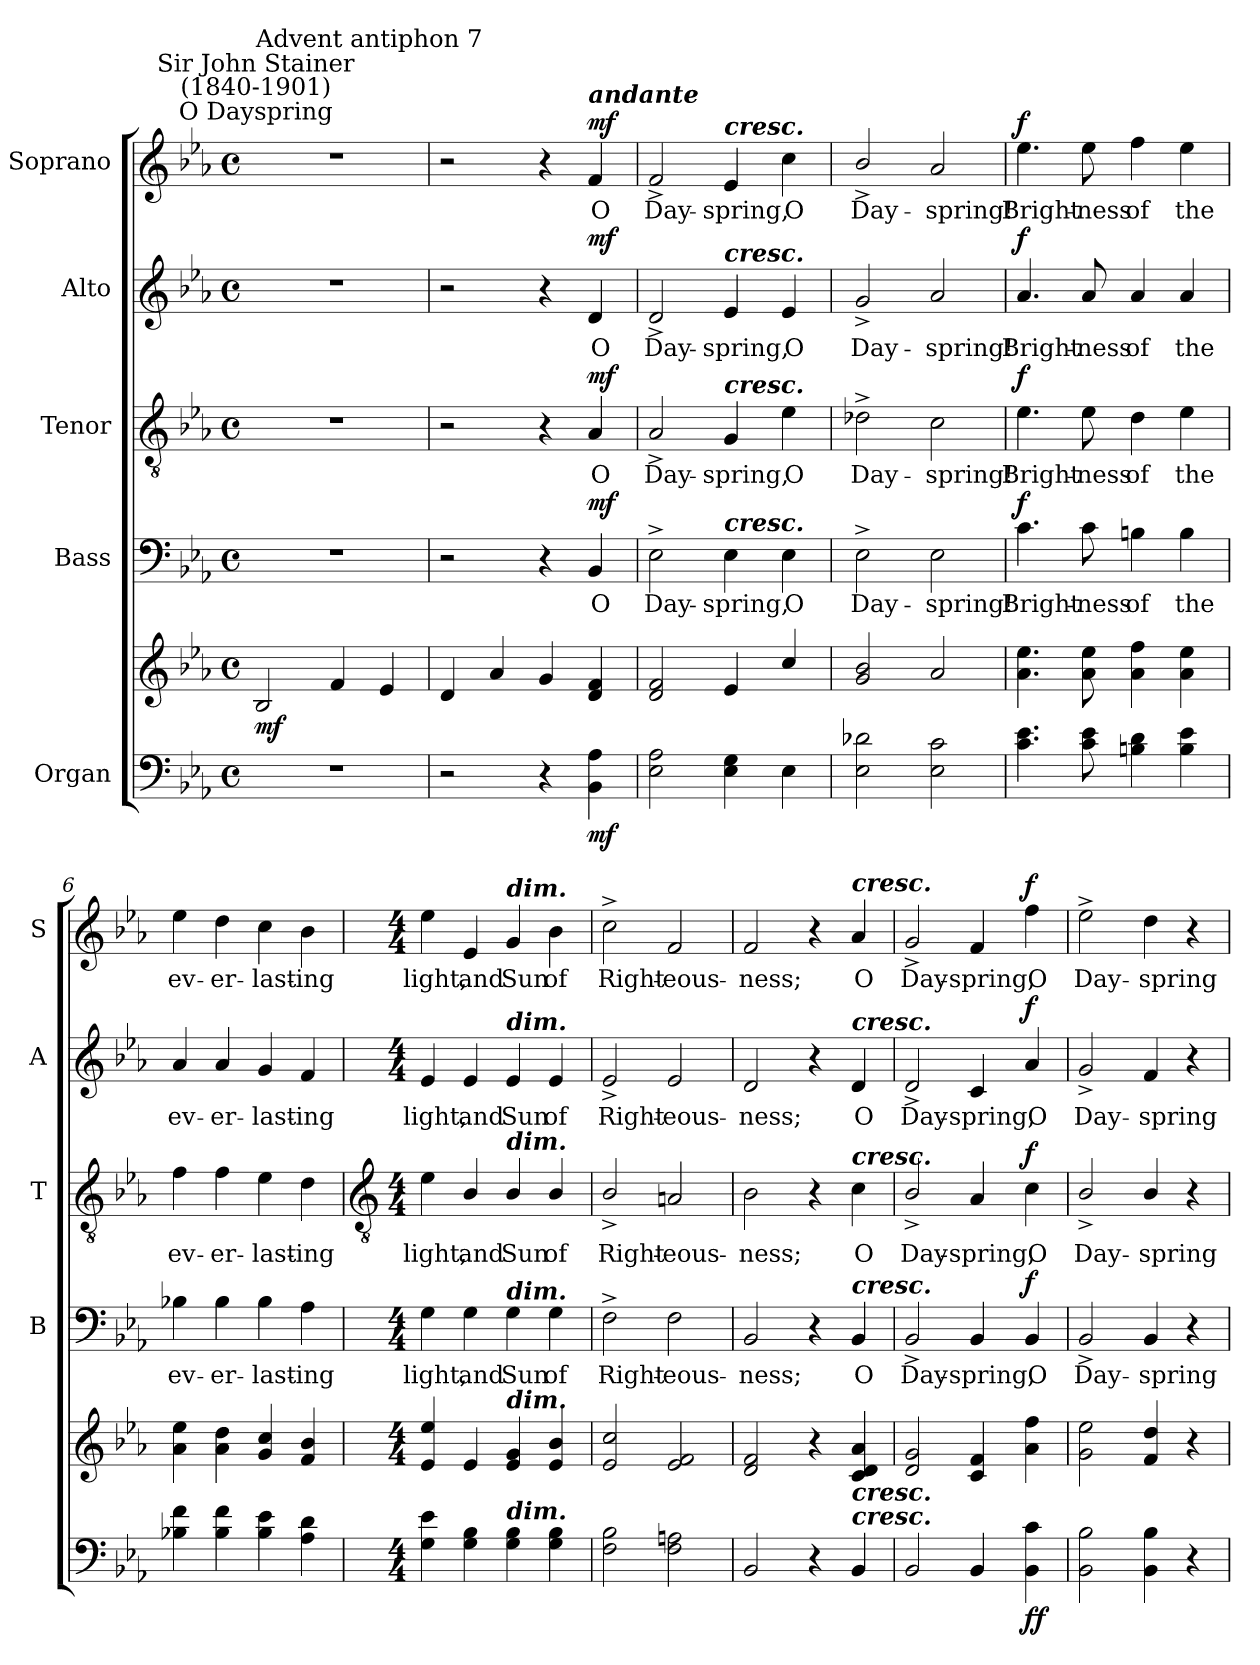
**kern	**kern	**dynam	**kern	**text	**dynam	**kern	**text	**dynam	**kern	**text	**dynam	**kern	**text	**dynam
*part5	*part5	*part5	*part4	*part4	*part4	*part3	*part3	*part3	*part2	*part2	*part2	*part1	*part1	*part1
*staff6	*staff5	*staff5/6	*staff4	*staff4	*staff4	*staff3	*staff3	*staff3	*staff2	*staff2	*staff2	*staff1	*staff1	*staff1
*I"Organ	*	*	*I"Bass	*	*	*I"Tenor	*	*	*I"Alto	*	*	*I"Soprano	*	*
*	*	*	*I'B	*	*	*I'T	*	*	*I'A	*	*	*I'S	*	*
*clefF4	*clefG2	*	*clefF4	*	*	*clefGv2	*	*	*clefG2	*	*	*clefG2	*	*
*k[b-e-a-]	*k[b-e-a-]	*	*k[b-e-a-]	*	*	*k[b-e-a-]	*	*	*k[b-e-a-]	*	*	*k[b-e-a-]	*	*
*E-:	*E-:	*	*E-:	*	*	*E-:	*	*	*E-:	*	*	*E-:	*	*
*M4/4	*M4/4	*	*M4/4	*	*	*M4/4	*	*	*M4/4	*	*	*M4/4	*	*
*met(c)	*met(c)	*	*met(c)	*	*	*met(c)	*	*	*met(c)	*	*	*met(c)	*	*
=1	=1	=1	=1	=1	=1	=1	=1	=1	=1	=1	=1	=1	=1	=1
!	!	!	!	!	!	!	!	!	!	!	!	!LO:TX:a:cj:t=O Dayspring	!	!
!	!	!	!	!	!	!	!	!	!	!	!	!LO:TX:a:cj:t=Sir John Stainer\n(1840-1901)	!	!
!	!	!	!	!	!	!	!	!	!	!	!	!LO:TX:a:t=Advent antiphon 7	!	!
!	!	!LO:DY:b	!	!	!	!	!	!	!	!	!	!	!	!
1r	2B-	mf	1r	.	.	1r	.	.	1r	.	.	1r	.	.
.	4f	.	.	.	.	.	.	.	.	.	.	.	.	.
.	4e-	.	.	.	.	.	.	.	.	.	.	.	.	.
=2	=2	=2	=2	=2	=2	=2	=2	=2	=2	=2	=2	=2	=2	=2
2r	4d	.	2r	.	.	2r	.	.	2r	.	.	2r	.	.
.	4a-	.	.	.	.	.	.	.	.	.	.	.	.	.
4r	4g	.	4r	.	.	4r	.	.	4r	.	.	4r	.	.
*	*	*	*	*	*	*	*	*	*	*	*	*MM100	*	*
!	!	!	!	!	!	!	!	!	!	!	!	!LO:TX:a:Bi:t=andante	!	!
!	!	!LO:DY:b=2	!	!LO:LY:b	!LO:DY:b	!	!LO:LY:b	!LO:DY:b	!	!LO:LY:b	!LO:DY:b	!	!LO:LY:b	!LO:DY:b
4BB-\ 4A-\	4d 4f	mf	4BB-	O	mf	4A-	O	mf	4d	O	mf	4f	O	mf
=3	=3	=3	=3	=3	=3	=3	=3	=3	=3	=3	=3	=3	=3	=3
!	!	!	!	!LO:LY:b	!	!	!LO:LY:b	!	!	!LO:LY:b	!	!	!LO:LY:b	!
2E- 2A-	2d 2f	.	2E-^	Day-	.	2A-^	Day-	.	2d^	Day-	.	2f^	Day-	.
!	!	!	!	!	!	!	!	!	!	!	!	!LO:TX:a:Bi:t=cresc.	!	!
!	!	!	!	!	!	!	!	!	!LO:TX:a:Bi:t=cresc.	!	!	!	!	!
!	!	!	!	!	!	!LO:TX:a:Bi:t=cresc.	!	!	!	!	!	!	!	!
!	!	!	!LO:TX:a:Bi:t=cresc.	!	!	!	!	!	!	!	!	!	!	!
!	!	!	!	!LO:LY:b	!	!	!LO:LY:b	!	!	!LO:LY:b	!	!	!LO:LY:b	!
4E- 4G	4e-	.	4E-	-spring,	.	4G	-spring,	.	4e-	-spring,	.	4e-	-spring,	.
!	!	!	!	!LO:LY:b	!	!	!LO:LY:b	!	!	!LO:LY:b	!	!	!LO:LY:b	!
4E-	4cc/	.	4E-	O	.	4e-	O	.	4e-	O	.	4cc	O	.
=4	=4	=4	=4	=4	=4	=4	=4	=4	=4	=4	=4	=4	=4	=4
!	!	!	!	!LO:LY:b	!	!	!LO:LY:b	!	!	!LO:LY:b	!	!	!LO:LY:b	!
2E- 2d-X	2g/ 2b-/	.	2E-^	Day-	.	2d-X^	Day-	.	2g^	Day-	.	2b-^/	Day-	.
!	!	!	!	!LO:LY:b	!	!	!LO:LY:b	!	!	!LO:LY:b	!	!	!LO:LY:b	!
2E- 2c	2a-	.	2E-	-spring!	.	2c	-spring!	.	2a-	-spring!	.	2a-	-spring!	.
=5	=5	=5	=5	=5	=5	=5	=5	=5	=5	=5	=5	=5	=5	=5
!	!	!	!	!LO:LY:b	!LO:DY:b	!	!LO:LY:b	!LO:DY:b	!	!LO:LY:b	!LO:DY:b	!	!LO:LY:b	!LO:DY:b
4.c 4.e-	4.a- 4.ee-	.	4.c	Bright-	f	4.e-	Bright-	f	4.a-	Bright-	f	4.ee-	Bright-	f
!	!	!	!	!LO:LY:b	!	!	!LO:LY:b	!	!	!LO:LY:b	!	!	!LO:LY:b	!
8c 8e-	8a- 8ee-	.	8c	-ness	.	8e-	-ness	.	8a-	-ness	.	8ee-	-ness	.
!	!	!	!	!LO:LY:b	!	!	!LO:LY:b	!	!	!LO:LY:b	!	!	!LO:LY:b	!
4Bn 4d	4a- 4ff	.	4Bn	of	.	4d	of	.	4a-	of	.	4ff	of	.
!	!	!	!	!LO:LY:b	!	!	!LO:LY:b	!	!	!LO:LY:b	!	!	!LO:LY:b	!
4B 4e-	4a- 4ee-	.	4B	the	.	4e-	the	.	4a-	the	.	4ee-	the	.
=6	=6	=6	=6	=6	=6	=6	=6	=6	=6	=6	=6	=6	=6	=6
!	!	!	!	!LO:LY:b	!	!	!LO:LY:b	!	!	!LO:LY:b	!	!	!LO:LY:b	!
4B-X 4f	4a- 4ee-	.	4B-X	ev-	.	4f	ev-	.	4a-	ev-	.	4ee-	ev-	.
!	!	!	!	!LO:LY:b	!	!	!LO:LY:b	!	!	!LO:LY:b	!	!	!LO:LY:b	!
4B- 4f	4a- 4dd	.	4B-	-er-	.	4f	-er-	.	4a-	-er-	.	4dd	-er-	.
!	!	!	!	!LO:LY:b	!	!	!LO:LY:b	!	!	!LO:LY:b	!	!	!LO:LY:b	!
4B- 4e-	4g/ 4cc/	.	4B-	-last-	.	4e-	-last-	.	4g	-last-	.	4cc	-last-	.
!	!	!	!	!LO:LY:b	!	!	!LO:LY:b	!	!	!LO:LY:b	!	!	!LO:LY:b	!
4A- 4d	4f/ 4b-/	.	4A-	-ing	.	4d	-ing	.	4f	-ing	.	4b-	-ing	.
!!LO:LB:g=z
=7	=7	=7	=7	=7	=7	=7	=7	=7	=7	=7	=7	=7	=7	=7
*	*	*	*	*	*	*clefGv2	*	*	*	*	*	*	*	*
*M4/4	*M4/4	*	*M4/4	*	*	*M4/4	*	*	*M4/4	*	*	*M4/4	*	*
!	!	!	!	!LO:LY:b	!	!	!LO:LY:b	!	!	!LO:LY:b	!	!	!LO:LY:b	!
4G 4e-	4e-/ 4ee-/	.	4G	light,	.	4e-	light,	.	4e-	light,	.	4ee-	light,	.
!	!	!	!	!LO:LY:b	!	!	!LO:LY:b	!	!	!LO:LY:b	!	!	!LO:LY:b	!
4G 4B-	4e-	.	4G	and	.	4B-/	and	.	4e-	and	.	4e-	and	.
!	!	!	!	!	!	!	!	!	!	!	!	!LO:TX:a:Bi:t=dim.	!	!
!	!	!	!	!	!	!	!	!	!LO:TX:a:Bi:t=dim.	!	!	!	!	!
!	!	!	!	!	!	!LO:TX:a:Bi:t=dim.	!	!	!	!	!	!	!	!
!	!	!	!LO:TX:a:Bi:t=dim.	!	!	!	!	!	!	!	!	!	!	!
!	!LO:TX:a:Bi:t=dim.	!	!	!	!	!	!	!	!	!	!	!	!	!
!LO:TX:a:Bi:t=dim.	!	!	!	!	!	!	!	!	!	!	!	!	!	!
!	!	!	!	!LO:LY:b	!	!	!LO:LY:b	!	!	!LO:LY:b	!	!	!LO:LY:b	!
4G 4B-	4e- 4g	.	4G	Sun	.	4B-/	Sun	.	4e-	Sun	.	4g	Sun	.
!	!	!	!	!LO:LY:b	!	!	!LO:LY:b	!	!	!LO:LY:b	!	!	!LO:LY:b	!
4G 4B-	4e-/ 4b-/	.	4G	of	.	4B-/	of	.	4e-	of	.	4b-	of	.
=8	=8	=8	=8	=8	=8	=8	=8	=8	=8	=8	=8	=8	=8	=8
!	!	!	!	!LO:LY:b	!	!	!LO:LY:b	!	!	!LO:LY:b	!	!	!LO:LY:b	!
2F 2B-	2e-/ 2cc/	.	2F^	Right-	.	2B-^/	Right-	.	2e-^	Right-	.	2cc^	Right-	.
!	!	!	!	!LO:LY:b	!	!	!LO:LY:b	!	!	!LO:LY:b	!	!	!LO:LY:b	!
2F 2An	2e-/ 2f/	.	2F	-eous-	.	2An	-eous-	.	2e-	-eous-	.	2f	-eous-	.
=9	=9	=9	=9	=9	=9	=9	=9	=9	=9	=9	=9	=9	=9	=9
!	!	!	!	!LO:LY:b	!	!	!LO:LY:b	!	!	!LO:LY:b	!	!	!LO:LY:b	!
2BB-	2d 2f	.	2BB-	-ness;	.	2B-	-ness;	.	2d	-ness;	.	2f	-ness;	.
4r	4r	.	4r	.	.	4r	.	.	4r	.	.	4r	.	.
!	!	!	!	!	!	!	!	!	!	!	!	!LO:TX:a:Bi:t=cresc.	!	!
!	!	!	!	!	!	!	!	!	!LO:TX:a:Bi:t=cresc.	!	!	!	!	!
!	!	!	!	!	!	!LO:TX:a:Bi:t=cresc.	!	!	!	!	!	!	!	!
!	!	!	!LO:TX:a:Bi:t=cresc.	!	!	!	!	!	!	!	!	!	!	!
!LO:TX:a:Bi:t=cresc.	!	!	!	!	!	!	!	!	!	!	!	!	!	!
!LO:TX:a:Bi:t=cresc.	!	!	!	!	!	!	!	!	!	!	!	!	!	!
!	!	!	!	!LO:LY:b	!	!	!LO:LY:b	!	!	!LO:LY:b	!	!	!LO:LY:b	!
4BB-/	4c 4d 4a-	.	4BB-	O	.	4c	O	.	4d	O	.	4a-	O	.
=10	=10	=10	=10	=10	=10	=10	=10	=10	=10	=10	=10	=10	=10	=10
!	!	!	!	!LO:LY:b	!	!	!LO:LY:b	!	!	!LO:LY:b	!	!	!LO:LY:b	!
2BB-	2d 2g	.	2BB-^	Day-	.	2B-^/	Day-	.	2d^	Day-	.	2g^	Day-	.
!	!	!	!	!LO:LY:b	!	!	!LO:LY:b	!	!	!LO:LY:b	!	!	!LO:LY:b	!
4BB-	4c 4f	.	4BB-	-spring,	.	4A-	-spring,	.	4c	-spring,	.	4f	-spring,	.
!	!	!LO:DY:b=2	!	!LO:LY:b	!	!	!LO:LY:b	!	!	!LO:LY:b	!	!	!LO:LY:b	!
!	!	!LO:DY:n=1:b	!	!	!LO:DY:b	!	!	!LO:DY:b	!	!	!LO:DY:b	!	!	!LO:DY:b
4BB-\ 4c\	4a- 4ff	f f	4BB-	O	f	4c	O	f	4a-	O	f	4ff	O	f
=11	=11	=11	=11	=11	=11	=11	=11	=11	=11	=11	=11	=11	=11	=11
!	!	!	!	!LO:LY:b	!	!	!LO:LY:b	!	!	!LO:LY:b	!	!	!LO:LY:b	!
2BB- 2B-	2g 2ee-	.	2BB-^	Day-	.	2B-^/	Day-	.	2g^	Day-	.	2ee-^	Day-	.
!	!	!	!	!LO:LY:b	!	!	!LO:LY:b	!	!	!LO:LY:b	!	!	!LO:LY:b	!
4BB- 4B-	4f/ 4dd/	.	4BB-	-spring	.	4B-/	-spring	.	4f	-spring	.	4dd	-spring	.
4r	4r	.	4r	.	.	4r	.	.	4r	.	.	4r	.	.
=	=	=	=	=	=	=	=	=	=	=	=	=	=	=
*-	*-	*-	*-	*-	*-	*-	*-	*-	*-	*-	*-	*-	*-	*-
